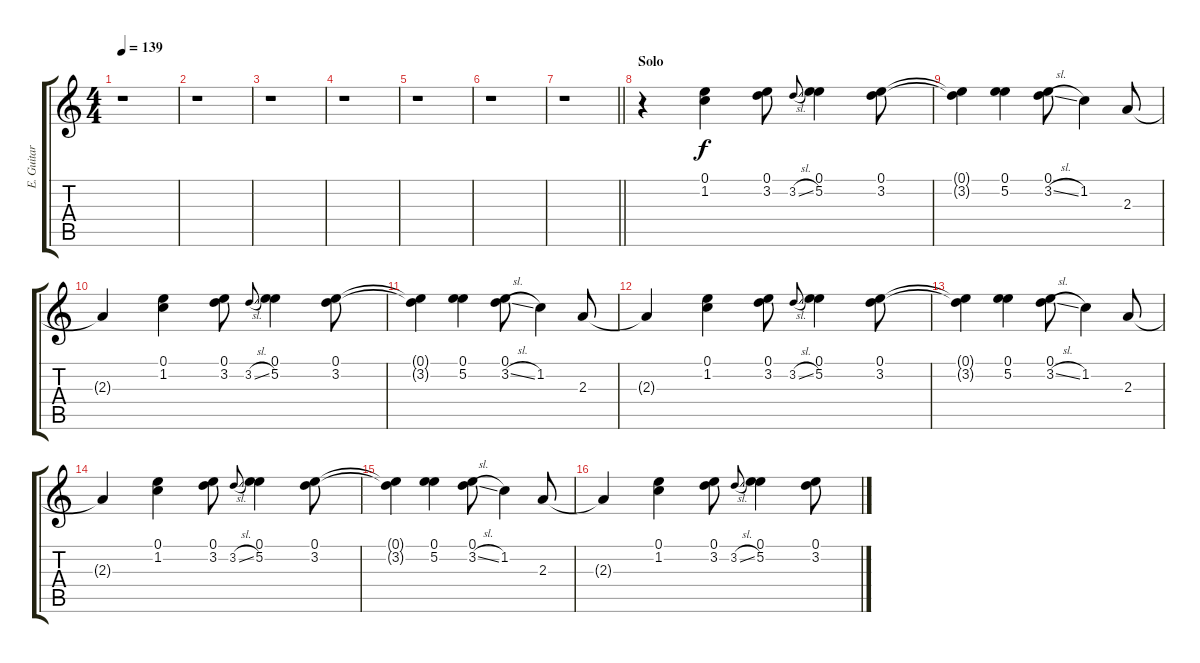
\track ("E. Guitar IV" "E. Guitar ") {instrument overdrivenguitar}
\staff {score tabs}
\tuning (E4 B3 G3 D3 A2 E2) {hide}
\ts (4 4)
\tempo 139
\clef g2
\ks aminor
r.1{dy f} |
r.1 |
r.1 |
r.1 |
r.1 |
r.1 |
\barLineRight lightlight
r.1 |
\section ("" "Solo")
r.4 (0.1 1.2).4 (0.1 3.2).8 3.2{sl}.8{gr onbeat} (0.1 5.2).4 (0.1 3.2).8 |
(0.1{t} 3.2{t}).4 (0.1 5.2).4 (0.1 3.2{sl}).8 1.2.4 2.3.8 |
2.3{t}.4 (0.1 1.2).4 (0.1 3.2).8 3.2{sl}.8{gr onbeat} (0.1 5.2).4 (0.1 3.2).8 |
(0.1{t} 3.2{t}).4 (0.1 5.2).4 (0.1 3.2{sl}).8 1.2.4 2.3.8 |
2.3{t}.4 (0.1 1.2).4 (0.1 3.2).8 3.2{sl}.8{gr onbeat} (0.1 5.2).4 (0.1 3.2).8 |
(0.1{t} 3.2{t}).4 (0.1 5.2).4 (0.1 3.2{sl}).8 1.2.4 2.3.8 |
2.3{t}.4 (0.1 1.2).4 (0.1 3.2).8 3.2{sl}.8{gr onbeat} (0.1 5.2).4 (0.1 3.2).8 |
(0.1{t} 3.2{t}).4 (0.1 5.2).4 (0.1 3.2{sl}).8 1.2.4 2.3.8 |
2.3{t}.4 (0.1 1.2).4 (0.1 3.2).8 3.2{sl}.8{gr onbeat} (0.1 5.2).4 (0.1 3.2).8
